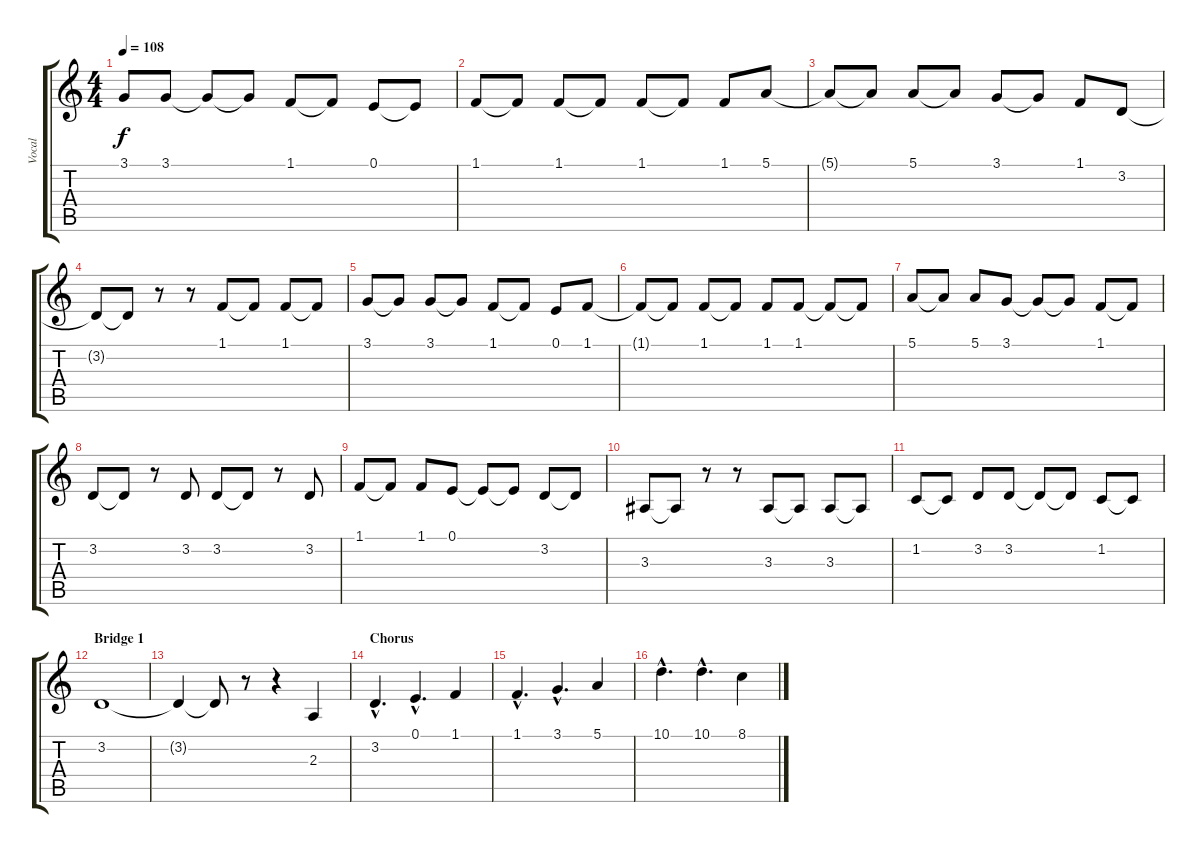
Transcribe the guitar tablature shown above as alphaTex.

\track ("Vocal" "Vocal") {instrument sopranosax}
\staff {score tabs}
\tuning (E4 B3 G3 D3 A2 E2) {hide}
\ts (4 4)
\tempo 108
\clef g2
\ks c
3.1{t}.8{dy f} 3.1.8 3.1{t}.8 3.1{t}.8 1.1.8 1.1{t}.8 0.1.8 0.1{t}.8 |
1.1.8 1.1{t}.8 1.1.8 1.1{t}.8 1.1.8 1.1{t}.8 1.1.8 5.1.8 |
5.1{t}.8 5.1{t}.8 5.1.8 5.1{t}.8 3.1.8 3.1{t}.8 1.1.8 3.2.8 |
3.2{t}.8 3.2{t}.8 r.8 r.8 1.1.8 1.1{t}.8 1.1.8 1.1{t}.8 |
3.1.8 3.1{t}.8 3.1.8 3.1{t}.8 1.1.8 1.1{t}.8 0.1.8 1.1.8 |
1.1{t}.8 1.1{t}.8 1.1.8 1.1{t}.8 1.1.8 1.1.8 1.1{t}.8 1.1{t}.8 |
5.1.8 5.1{t}.8 5.1.8 3.1.8 3.1{t}.8 3.1{t}.8 1.1.8 1.1{t}.8 |
3.2.8 3.2{t}.8 r.8 3.2.8 3.2.8 3.2{t}.8 r.8 3.2.8 |
1.1.8 1.1{t}.8 1.1.8 0.1.8 0.1{t}.8 0.1{t}.8 3.2.8 3.2{t}.8 |
3.3.8 3.3{t}.8 r.8 r.8 3.3.8 3.3{t}.8 3.3.8 3.3{t}.8 |
1.2.8 1.2{t}.8 3.2.8 3.2.8 3.2{t}.8 3.2{t}.8 1.2.8 1.2{t}.8 |
\section ("" "Bridge 1")
3.2.1 |
3.2{t}.4 3.2{t}.8 r.8 r.4 2.3.4 |
\section ("" "Chorus")
3.2{hac}.4{d} 0.1{hac}.4{d} 1.1.4 |
1.1{hac}.4{d} 3.1{hac}.4{d} 5.1.4 |
10.1{hac}.4{d} 10.1{hac}.4{d} 8.1.4
